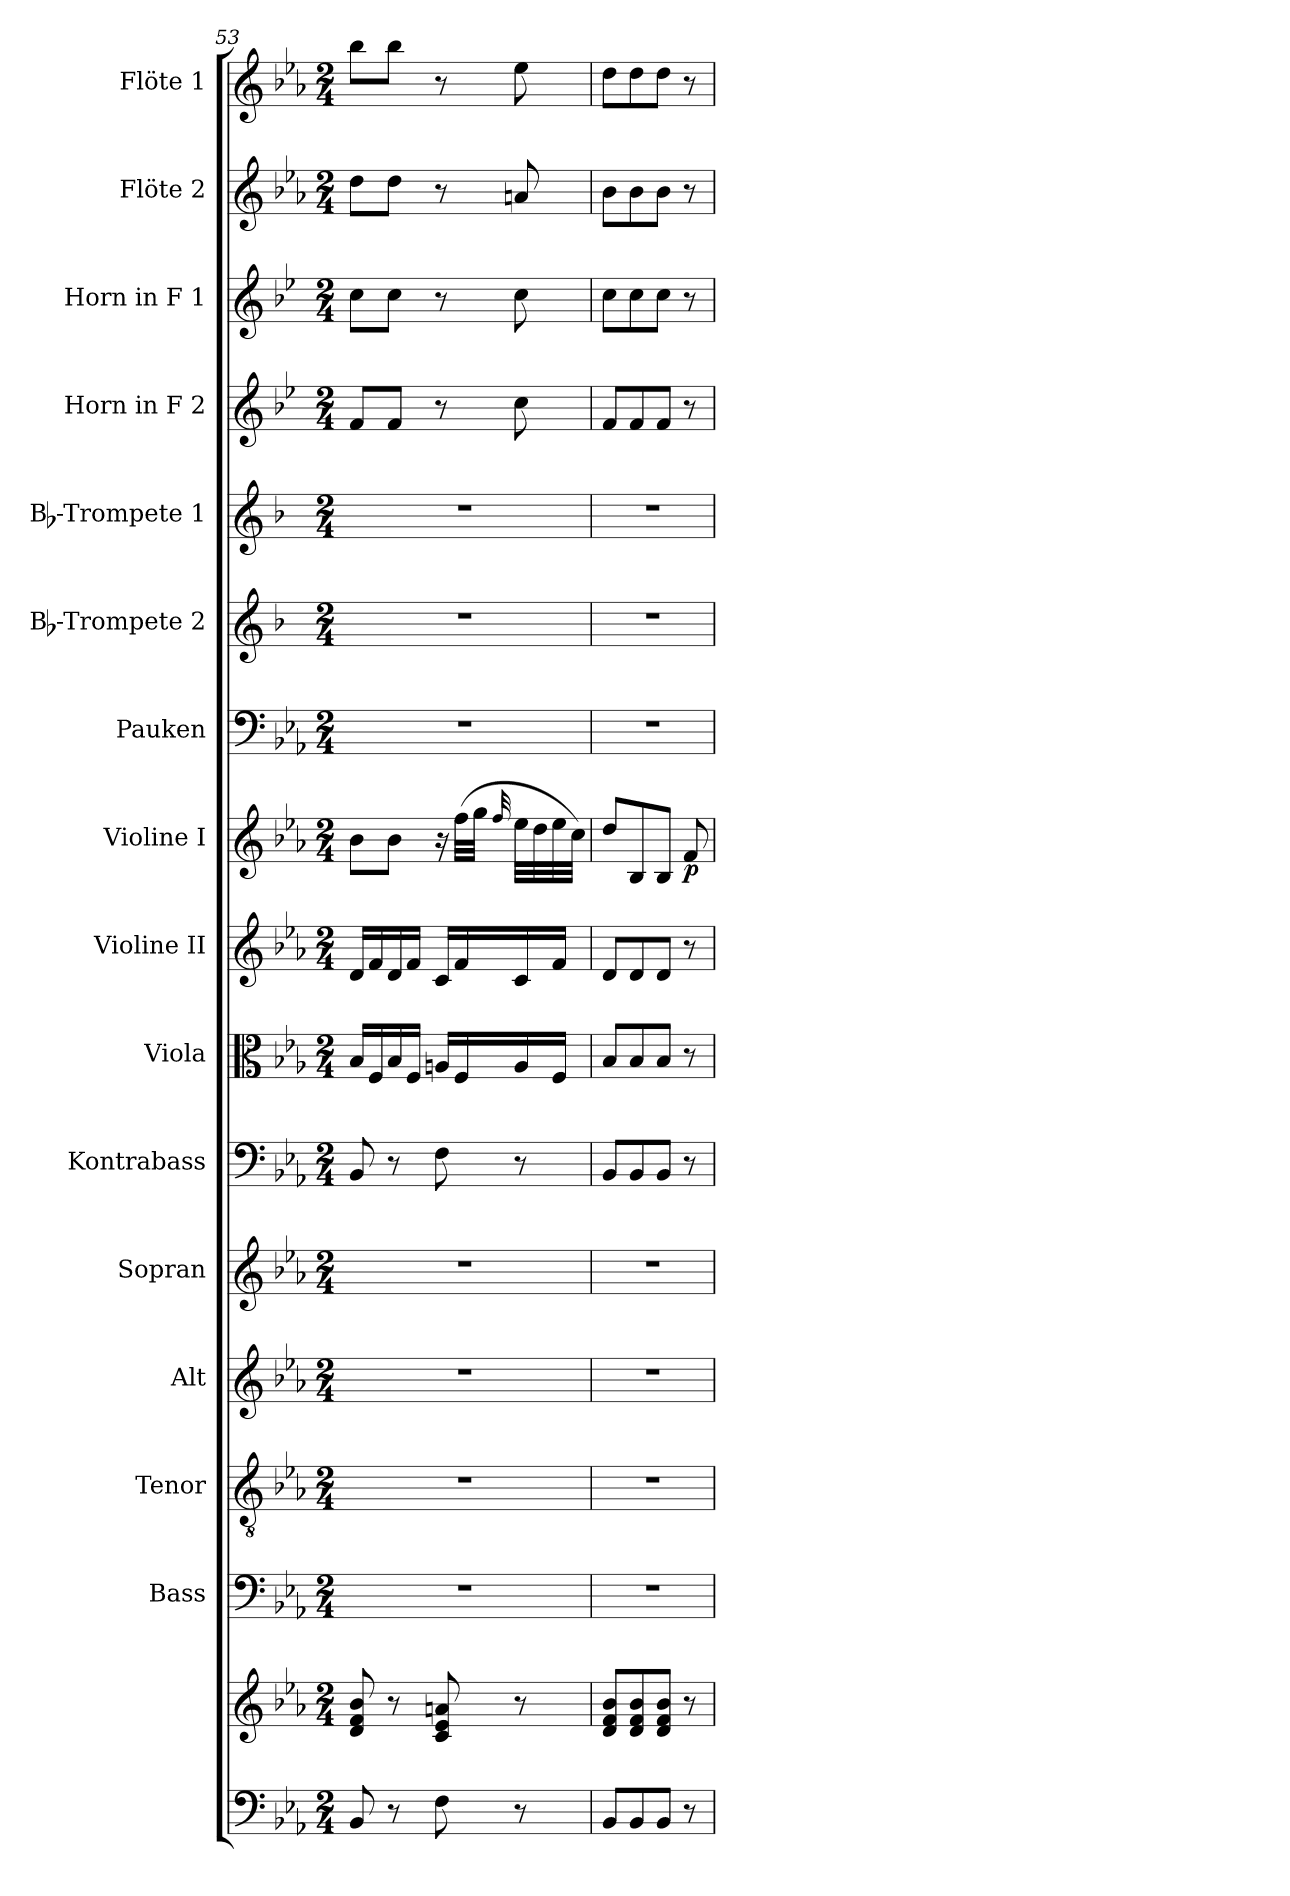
**kern	**kern	**kern	**kern	**kern	**kern	**kern	**kern	**kern	**kern	**dynam	**kern	**kern	**kern	**kern	**kern	**kern	**kern
*part16	*part16	*part15	*part14	*part13	*part12	*part11	*part10	*part9	*part8	*part8	*part7	*part6	*part5	*part4	*part3	*part2	*part1
*staff17	*staff16	*staff15	*staff14	*staff13	*staff12	*staff11	*staff10	*staff9	*staff8	*staff8	*staff7	*staff6	*staff5	*staff4	*staff3	*staff2	*staff1
*	*	*I"Bass	*I"Tenor	*I"Alt	*I"Sopran	*I"Kontrabass	*I"Viola	*I"Violine II	*I"Violine I	*	*I"Pauken	*I"Bb-Trompete 2	*I"Bb-Trompete 1	*I"Horn in F 2	*I"Horn in F 1	*I"Flöte 2	*I"Flöte 1
*	*	*I'B.	*I'T.	*I'A.	*I'S.	*I'Kb.	*I'Vla.	*I'Vl. II	*I'Vl. I	*	*I'Pk.	*I'Bb Trp. 2	*I'Bb Trp. 1	*	*	*I'Fl. 2	*I'Fl. 1
*clefF4	*clefG2	*clefF4	*clefGv2	*clefG2	*clefG2	*clefF4	*clefC3	*clefG2	*clefG2	*	*clefF4	*clefG2	*clefG2	*clefG2	*clefG2	*clefG2	*clefG2
*	*	*	*	*	*	*ITrd7c12	*	*	*	*	*	*ITrd1c2	*ITrd1c2	*ITrd4c7	*ITrd4c7	*	*
*k[b-e-a-]	*k[b-e-a-]	*k[b-e-a-]	*k[b-e-a-]	*k[b-e-a-]	*k[b-e-a-]	*k[b-e-a-]	*k[b-e-a-]	*k[b-e-a-]	*k[b-e-a-]	*	*k[b-e-a-]	*k[b-e-a-]	*k[b-e-a-]	*k[b-e-a-]	*k[b-e-a-]	*k[b-e-a-]	*k[b-e-a-]
*E-:	*E-:	*E-:	*E-:	*E-:	*E-:	*E-:	*E-:	*E-:	*E-:	*	*E-:	*E-:	*E-:	*E-:	*E-:	*E-:	*E-:
*M2/4	*M2/4	*M2/4	*M2/4	*M2/4	*M2/4	*M2/4	*M2/4	*M2/4	*M2/4	*	*M2/4	*M2/4	*M2/4	*M2/4	*M2/4	*M2/4	*M2/4
=53	=53	=53	=53	=53	=53	=53	=53	=53	=53	=53	=53	=53	=53	=53	=53	=53	=53
8BB-/	8d/ 8f/ 8b-/	2r	2r	2r	2r	8BBB-/	16B-/LL	16d/LL	8b-\L	.	2r	2r	2r	8B-/L	8f\L	8dd\L	8bb-\L
.	.	.	.	.	.	.	16F/	16f/	.	.	.	.	.	.	.	.	.
8r	8r	.	.	.	.	8r	16B-/	16d/	8b-\J	.	.	.	.	8B-/J	8f\J	8dd\J	8bb-\J
.	.	.	.	.	.	.	16F/JJ	16f/JJ	.	.	.	.	.	.	.	.	.
8F\	8c/ 8e-/ 8an/	.	.	.	.	8FF\	16An/LL	16c/LL	16r	.	.	.	.	8r	8r	8r	8r
.	.	.	.	.	.	.	16F/	16f/	(>32ff\LLL	.	.	.	.	.	.	.	.
.	.	.	.	.	.	.	.	.	32gg\JJJ	.	.	.	.	.	.	.	.
.	.	.	.	.	.	.	.	.	32qqff/	.	.	.	.	.	.	.	.
8r	8r	.	.	.	.	8r	16A/	16c/	32ee-\LLL	.	.	.	.	8f\	8f\	8an/	8ee-\
.	.	.	.	.	.	.	.	.	32dd\	.	.	.	.	.	.	.	.
.	.	.	.	.	.	.	16F/JJ	16f/JJ	32ee-\	.	.	.	.	.	.	.	.
.	.	.	.	.	.	.	.	.	32cc\JJJ)	.	.	.	.	.	.	.	.
!!LO:PB:g=z
=54	=54	=54	=54	=54	=54	=54	=54	=54	=54	=54	=54	=54	=54	=54	=54	=54	=54
8BB-/L	8d/ 8f/ 8b-/L	2r	2r	2r	2r	8BBB-/L	8B-/L	8d/L	8dd/L	.	2r	2r	2r	8B-/L	8f\L	8b-\L	8dd\L
8BB-/	8d/ 8f/ 8b-/	.	.	.	.	8BBB-/	8B-/	8d/	8B-/	.	.	.	.	8B-/	8f\	8b-\	8dd\
8BB-/J	8d/ 8f/ 8b-/J	.	.	.	.	8BBB-/J	8B-/J	8d/J	8B-/J	.	.	.	.	8B-/J	8f\J	8b-\J	8dd\J
!	!	!	!	!	!	!	!	!	!	!LO:DY:b	!	!	!	!	!	!	!
8r	8r	.	.	.	.	8r	8r	8r	8f/	p	.	.	.	8r	8r	8r	8r
=	=	=	=	=	=	=	=	=	=	=	=	=	=	=	=	=	=
*-	*-	*-	*-	*-	*-	*-	*-	*-	*-	*-	*-	*-	*-	*-	*-	*-	*-
